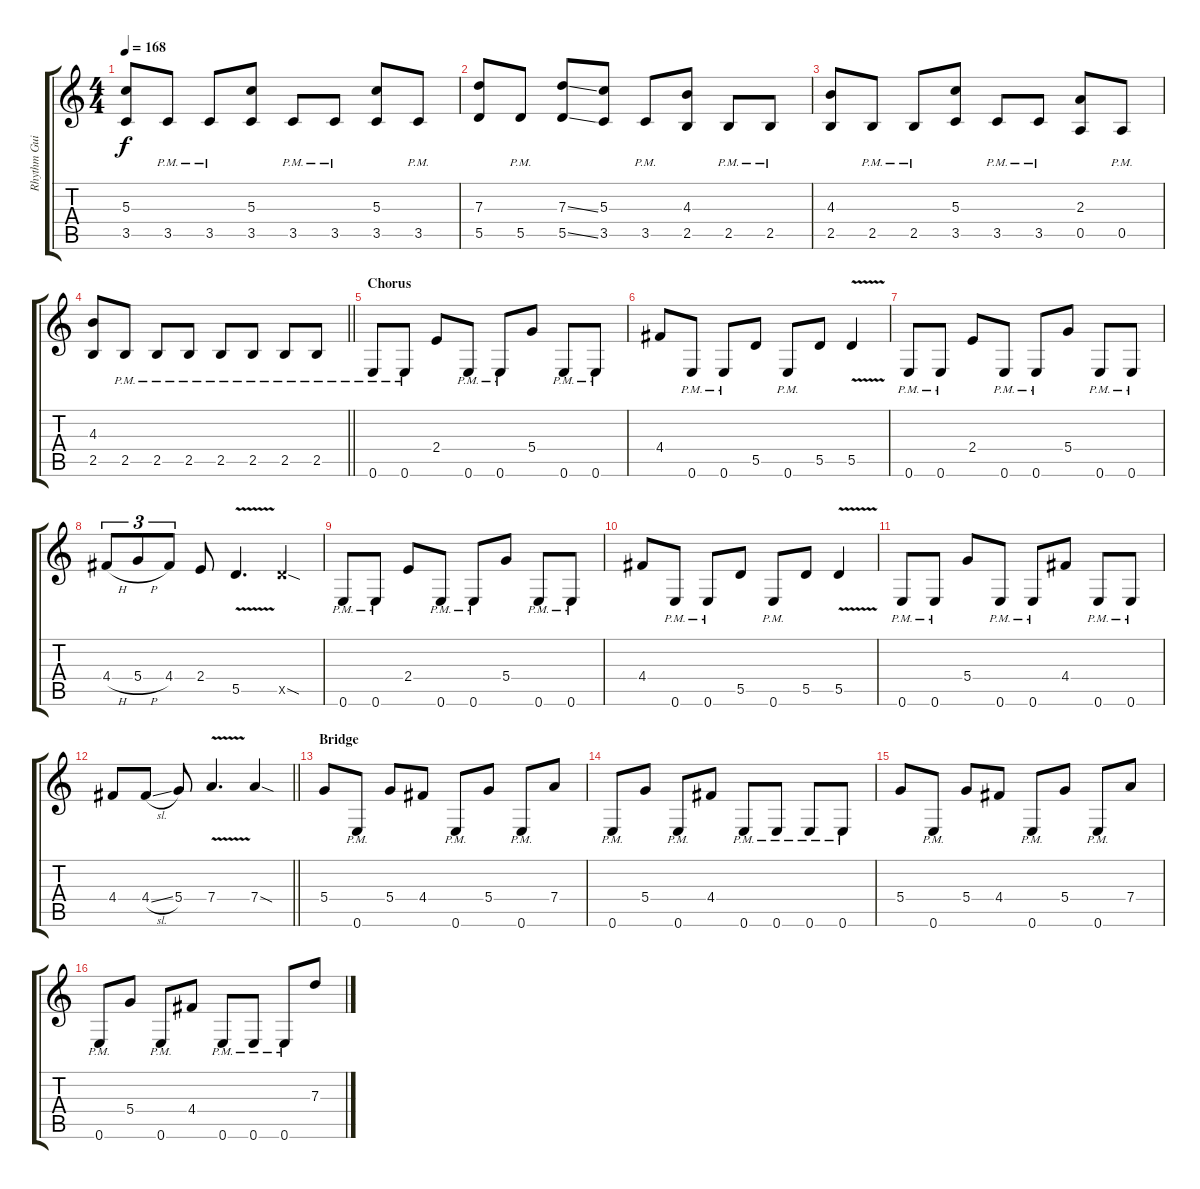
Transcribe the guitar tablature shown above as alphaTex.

\track ("Rhythm Guitar I" "Rhythm Gui") {instrument overdrivenguitar}
\staff {score tabs}
\tuning (E4 B3 G3 D3 A2 E2) {hide}
\ts (4 4)
\tempo 168
\clef g2
\ks c
(5.3 3.5).8{dy f} 3.5{pm}.8 3.5{pm}.8 (5.3 3.5).8 3.5{pm}.8 3.5{pm}.8 (5.3 3.5).8 3.5{pm}.8 |
(7.3 5.5).8 5.5{pm}.8 (7.3{ss} 5.5{ss}).8 (5.3 3.5).8 3.5{pm}.8 (4.3 2.5).8 2.5{pm}.8 2.5{pm}.8 |
(4.3 2.5).8 2.5{pm}.8 2.5{pm}.8 (5.3 3.5).8 3.5{pm}.8 3.5{pm}.8 (2.3 0.5).8 0.5{pm}.8 |
\barLineRight lightlight
(4.3 2.5).8 2.5{pm}.8 2.5{pm}.8 2.5{pm}.8 2.5{pm}.8 2.5{pm}.8 2.5{pm}.8 2.5{pm}.8 |
\section ("" "Chorus")
0.6{pm}.8 0.6{pm}.8 2.4.8 0.6{pm}.8 0.6{pm}.8 5.4.8 0.6{pm}.8 0.6{pm}.8 |
4.4.8 0.6{pm}.8 0.6{pm}.8 5.5.8 0.6{pm}.8 5.5.8 5.5{v}.4 |
0.6{pm}.8 0.6{pm}.8 2.4.8 0.6{pm}.8 0.6{pm}.8 5.4.8 0.6{pm}.8 0.6{pm}.8 |
4.4{h}.8{tu (3 2)} 5.4{h}.8{tu (3 2)} 4.4.8{tu (3 2)} 2.4.8 5.5{v}.4{d} 5.5{sod x}.4 |
0.6{pm}.8 0.6{pm}.8 2.4.8 0.6{pm}.8 0.6{pm}.8 5.4.8 0.6{pm}.8 0.6{pm}.8 |
4.4.8 0.6{pm}.8 0.6{pm}.8 5.5.8 0.6{pm}.8 5.5.8 5.5{v}.4 |
0.6{pm}.8 0.6{pm}.8 5.4.8 0.6{pm}.8 0.6{pm}.8 4.4.8 0.6{pm}.8 0.6{pm}.8 |
\barLineRight lightlight
4.4.8 4.4{sl}.8 5.4.8 7.4{v}.4{d} 7.4{sod}.4 |
\section ("" "Bridge")
5.4.8 0.6{pm}.8 5.4.8 4.4.8 0.6{pm}.8 5.4.8 0.6{pm}.8 7.4.8 |
0.6{pm}.8 5.4.8 0.6{pm}.8 4.4.8 0.6{pm}.8 0.6{pm}.8 0.6{pm}.8 0.6{pm}.8 |
5.4.8 0.6{pm}.8 5.4.8 4.4.8 0.6{pm}.8 5.4.8 0.6{pm}.8 7.4.8 |
0.6{pm}.8 5.4.8 0.6{pm}.8 4.4.8 0.6{pm}.8 0.6{pm}.8 0.6{pm}.8 7.3.8
